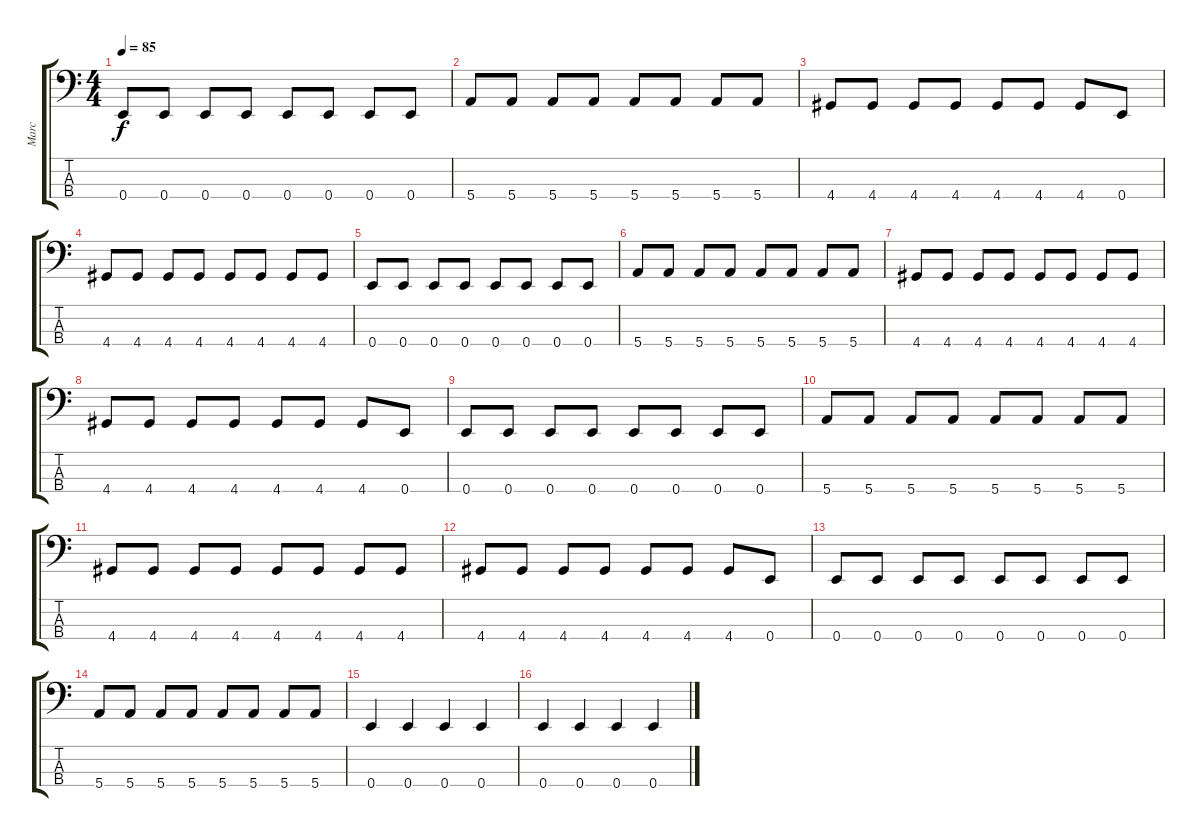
\track ("Marc" "Marc") {instrument electricbassfinger}
\staff {score tabs}
\tuning (G2 D2 A1 E1) {hide}
\ts (4 4)
\tempo 85
\clef f4
\ks c
0.4.8{dy f} 0.4.8 0.4.8 0.4.8 0.4.8 0.4.8 0.4.8 0.4.8 |
5.4.8 5.4.8 5.4.8 5.4.8 5.4.8 5.4.8 5.4.8 5.4.8 |
4.4.8 4.4.8 4.4.8 4.4.8 4.4.8 4.4.8 4.4.8 0.4.8 |
4.4.8 4.4.8 4.4.8 4.4.8 4.4.8 4.4.8 4.4.8 4.4.8 |
0.4.8 0.4.8 0.4.8 0.4.8 0.4.8 0.4.8 0.4.8 0.4.8 |
5.4.8 5.4.8 5.4.8 5.4.8 5.4.8 5.4.8 5.4.8 5.4.8 |
4.4.8 4.4.8 4.4.8 4.4.8 4.4.8 4.4.8 4.4.8 4.4.8 |
4.4.8 4.4.8 4.4.8 4.4.8 4.4.8 4.4.8 4.4.8 0.4.8 |
0.4.8 0.4.8 0.4.8 0.4.8 0.4.8 0.4.8 0.4.8 0.4.8 |
5.4.8 5.4.8 5.4.8 5.4.8 5.4.8 5.4.8 5.4.8 5.4.8 |
4.4.8 4.4.8 4.4.8 4.4.8 4.4.8 4.4.8 4.4.8 4.4.8 |
4.4.8 4.4.8 4.4.8 4.4.8 4.4.8 4.4.8 4.4.8 0.4.8 |
0.4.8 0.4.8 0.4.8 0.4.8 0.4.8 0.4.8 0.4.8 0.4.8 |
5.4.8 5.4.8 5.4.8 5.4.8 5.4.8 5.4.8 5.4.8 5.4.8 |
0.4.4 0.4.4 0.4.4 0.4.4 |
0.4.4 0.4.4 0.4.4 0.4.4
